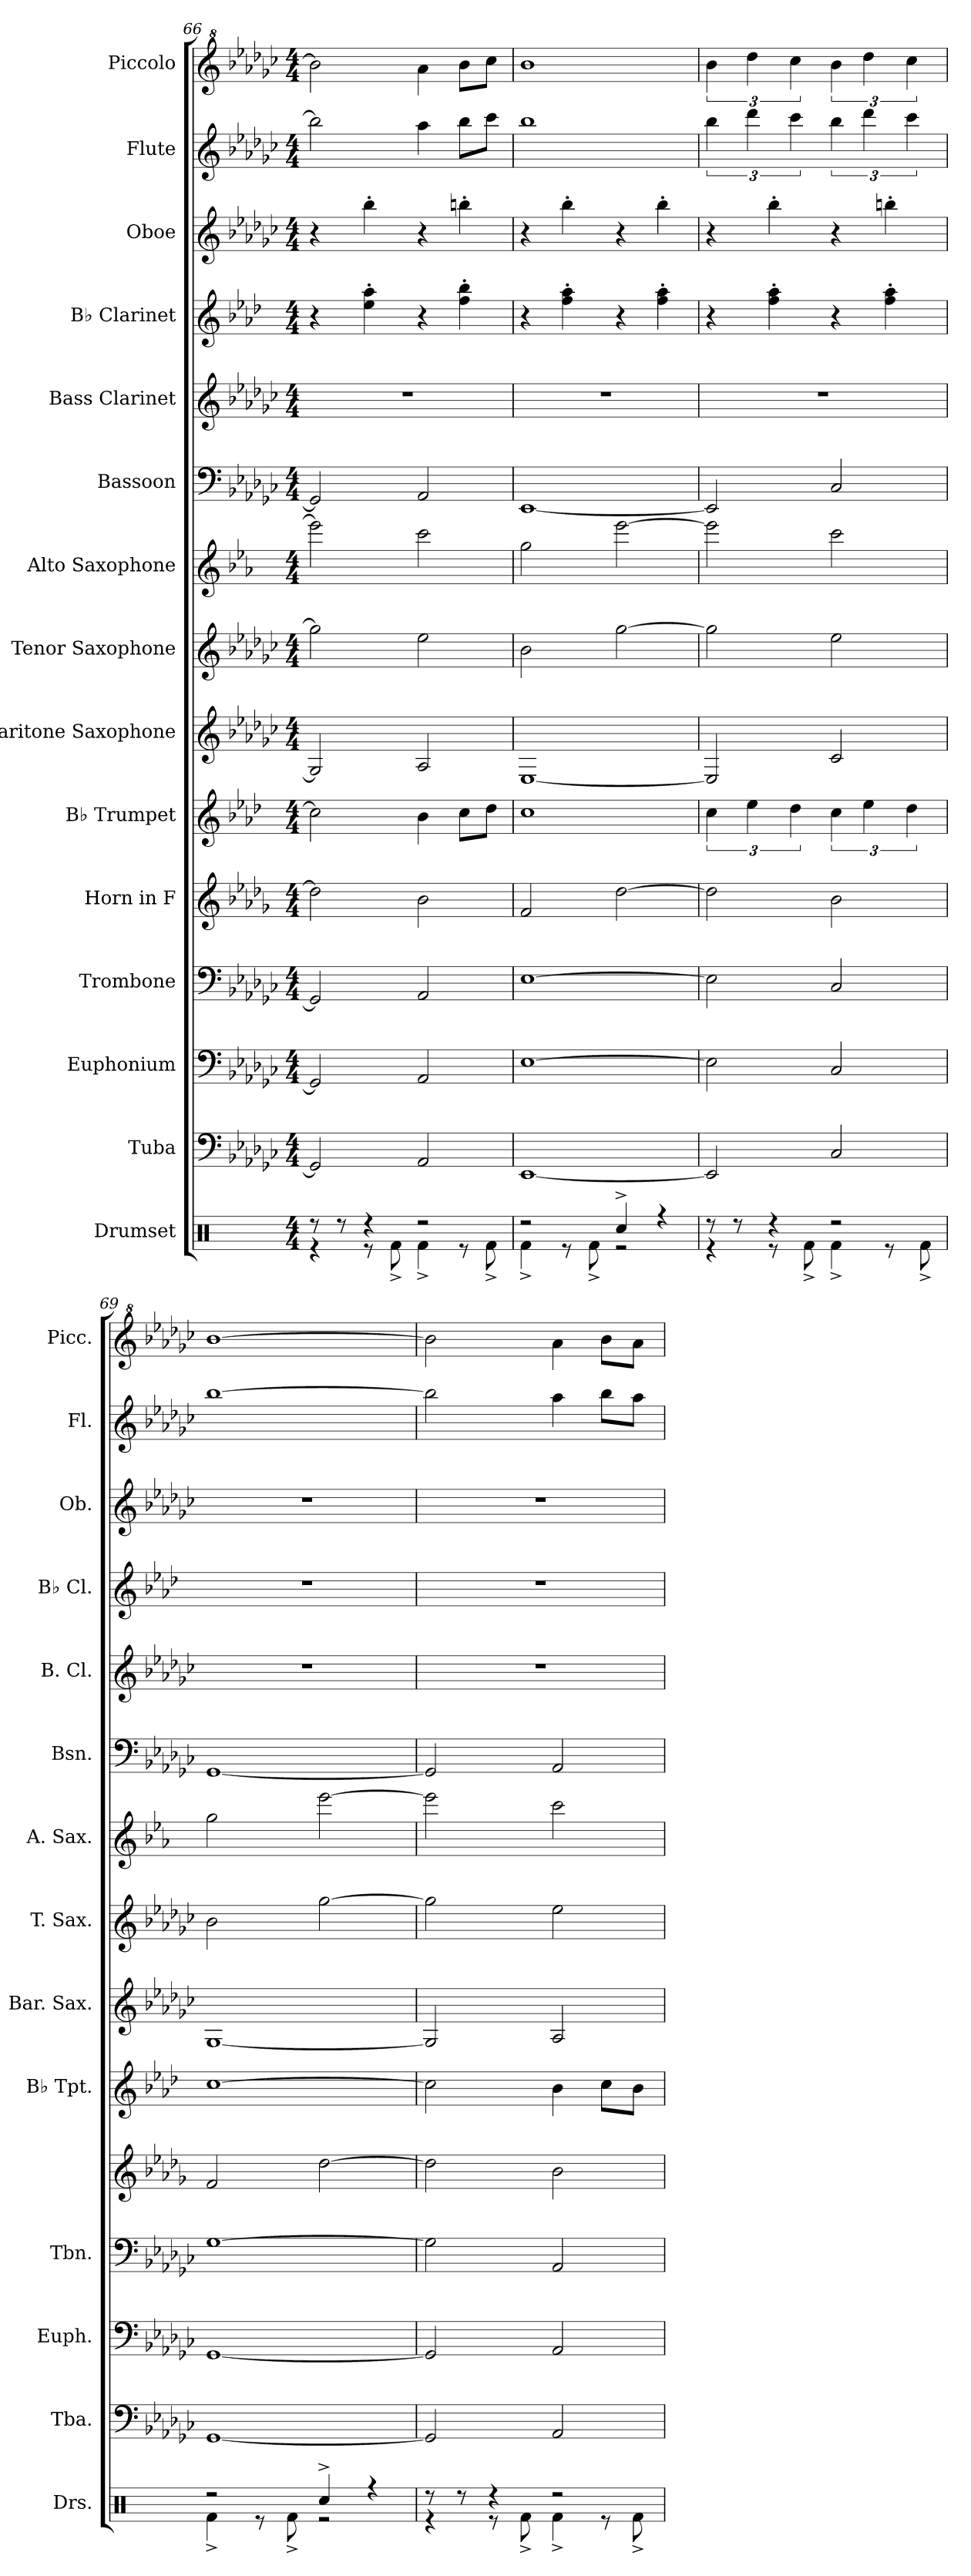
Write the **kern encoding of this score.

**kern	**kern	**kern	**kern	**kern	**kern	**kern	**kern	**kern	**kern	**kern	**kern	**kern	**kern	**kern
*part15	*part14	*part13	*part12	*part11	*part10	*part9	*part8	*part7	*part6	*part5	*part4	*part3	*part2	*part1
*staff15	*staff14	*staff13	*staff12	*staff11	*staff10	*staff9	*staff8	*staff7	*staff6	*staff5	*staff4	*staff3	*staff2	*staff1
*I"Drumset	*I"Tuba	*I"Euphonium	*I"Trombone	*I"Horn in F	*I"B♭ Trumpet	*I"Baritone Saxophone	*I"Tenor Saxophone	*I"Alto Saxophone	*I"Bassoon	*I"Bass Clarinet	*I"B♭ Clarinet	*I"Oboe	*I"Flute	*I"Piccolo
*I'Drs.	*I'Tba.	*I'Euph.	*I'Tbn.	*	*I'B♭ Tpt.	*I'Bar. Sax.	*I'T. Sax.	*I'A. Sax.	*I'Bsn.	*I'B. Cl.	*I'B♭ Cl.	*I'Ob.	*I'Fl.	*I'Picc.
*clefX	*clefF4	*clefF4	*clefF4	*clefG2	*clefG2	*clefG2	*clefG2	*clefG2	*clefF4	*clefG2	*clefG2	*clefG2	*clefG2	*clefG^2
*	*	*	*	*ITrd4c7	*ITrd1c2	*ITrd12c21	*ITrd8c14	*ITrd5c9	*	*ITrd8c14	*ITrd1c2	*	*	*ITrd-7c-12
*k[]	*k[b-e-a-d-g-c-]	*k[b-e-a-d-g-c-]	*k[b-e-a-d-g-c-]	*k[b-e-a-d-g-c-]	*k[b-e-a-d-g-c-]	*k[b-e-a-d-g-c-]	*k[b-e-a-d-g-c-]	*k[b-e-a-d-g-c-]	*k[b-e-a-d-g-c-]	*k[b-e-a-d-g-c-]	*k[b-e-a-d-g-c-]	*k[b-e-a-d-g-c-]	*k[b-e-a-d-g-c-]	*k[b-e-a-d-g-c-]
*M4/4	*M4/4	*M4/4	*M4/4	*M4/4	*M4/4	*M4/4	*M4/4	*M4/4	*M4/4	*M4/4	*M4/4	*M4/4	*M4/4	*M4/4
=66	=66	=66	=66	=66	=66	=66	=66	=66	=66	=66	=66	=66	=66	=66
*^	*	*	*	*	*	*	*	*	*	*	*	*	*	*
8r	4r	2GG-/]	2GG-/]	2GG-/]	2g-\]	2b-\]	2GG-/]	2g-\]	2gg-\]	2GG-/]	1r	4r	4r	2bb-\]	2bbb-\]
8r	.	.	.	.	.	.	.	.	.	.	.	.	.	.	.
4r	8r	.	.	.	.	.	.	.	.	.	.	4dd-\' 4gg-\'	4bb-'\	.	.
.	8Rf^\	.	.	.	.	.	.	.	.	.	.	.	.	.	.
2r	4Rf^\	2AA-/	2AA-/	2AA-/	2e-\	4a-\	2AA-/	2e-\	2ee-\	2AA-/	.	4r	4r	4aa-\	4aaa-\
.	8r	.	.	.	.	8b-\L	.	.	.	.	.	4ee-\' 4aa-\'	4bbn'\	8bb-\L	8bbb-\L
.	8Rf^\	.	.	.	.	8cc-\J	.	.	.	.	.	.	.	8ccc-\J	8cccc-\J
=67	=67	=67	=67	=67	=67	=67	=67	=67	=67	=67	=67	=67	=67	=67	=67
2r	4Rf^\	[1EE-	[1E-	[1E-	2B-/	1b-	[1EE-	2B-\	2b-\	[1EE-	1r	4r	4r	1bb-	1bbb-
.	8r	.	.	.	.	.	.	.	.	.	.	4ee-\' 4gg-\'	4bb-'\	.	.
.	8Rf^\	.	.	.	.	.	.	.	.	.	.	.	.	.	.
4Rcc^/	2r	.	.	.	[2g-\	.	.	[2g-\	[2gg-\	.	.	4r	4r	.	.
4r	.	.	.	.	.	.	.	.	.	.	.	4ee-\' 4gg-\'	4bb-'\	.	.
=68	=68	=68	=68	=68	=68	=68	=68	=68	=68	=68	=68	=68	=68	=68	=68
8r	4r	2EE-/]	2E-\]	2E-\]	2g-\]	6b-\	2EE-/]	2g-\]	2gg-\]	2EE-/]	1r	4r	4r	6bb-\	6bbb-\
8r	.	.	.	.	.	.	.	.	.	.	.	.	.	.	.
.	.	.	.	.	.	6dd-\	.	.	.	.	.	.	.	6ddd-\	6dddd-\
4r	8r	.	.	.	.	.	.	.	.	.	.	4ee-\' 4gg-\'	4bb-'\	.	.
.	.	.	.	.	.	6cc-\	.	.	.	.	.	.	.	6ccc-\	6cccc-\
.	8Rf^\	.	.	.	.	.	.	.	.	.	.	.	.	.	.
2r	4Rf^\	2C-/	2C-/	2C-/	2e-\	6b-\	2C-/	2e-\	2ee-\	2C-/	.	4r	4r	6bb-\	6bbb-\
.	.	.	.	.	.	6dd-\	.	.	.	.	.	.	.	6ddd-\	6dddd-\
.	8r	.	.	.	.	.	.	.	.	.	.	4ee-\' 4gg-\'	4bbn'\	.	.
.	.	.	.	.	.	6cc-\	.	.	.	.	.	.	.	6ccc-\	6cccc-\
.	8Rf^\	.	.	.	.	.	.	.	.	.	.	.	.	.	.
=69	=69	=69	=69	=69	=69	=69	=69	=69	=69	=69	=69	=69	=69	=69	=69
2r	4Rf^\	[1GG-	[1GG-	[1G-	2B-/	[1b-	[1GG-	2B-\	2b-\	[1GG-	1r	1r	1r	[1bb-	[1bbb-
.	8r	.	.	.	.	.	.	.	.	.	.	.	.	.	.
.	8Rf^\	.	.	.	.	.	.	.	.	.	.	.	.	.	.
4Rcc^/	2r	.	.	.	[2g-\	.	.	[2g-\	[2gg-\	.	.	.	.	.	.
4r	.	.	.	.	.	.	.	.	.	.	.	.	.	.	.
=70	=70	=70	=70	=70	=70	=70	=70	=70	=70	=70	=70	=70	=70	=70	=70
8r	4r	2GG-/]	2GG-/]	2G-\]	2g-\]	2b-\]	2GG-/]	2g-\]	2gg-\]	2GG-/]	1r	1r	1r	2bb-\]	2bbb-\]
8r	.	.	.	.	.	.	.	.	.	.	.	.	.	.	.
4r	8r	.	.	.	.	.	.	.	.	.	.	.	.	.	.
.	8Rf^\	.	.	.	.	.	.	.	.	.	.	.	.	.	.
2r	4Rf^\	2AA-/	2AA-/	2AA-/	2e-\	4a-\	2AA-/	2e-\	2ee-\	2AA-/	.	.	.	4aa-\	4aaa-\
.	8r	.	.	.	.	8b-\L	.	.	.	.	.	.	.	8bb-\L	8bbb-\L
.	8Rf^\	.	.	.	.	8a-\J	.	.	.	.	.	.	.	8aa-\J	8aaa-\J
*v	*v	*	*	*	*	*	*	*	*	*	*	*	*	*	*
=	=	=	=	=	=	=	=	=	=	=	=	=	=	=
*-	*-	*-	*-	*-	*-	*-	*-	*-	*-	*-	*-	*-	*-	*-
